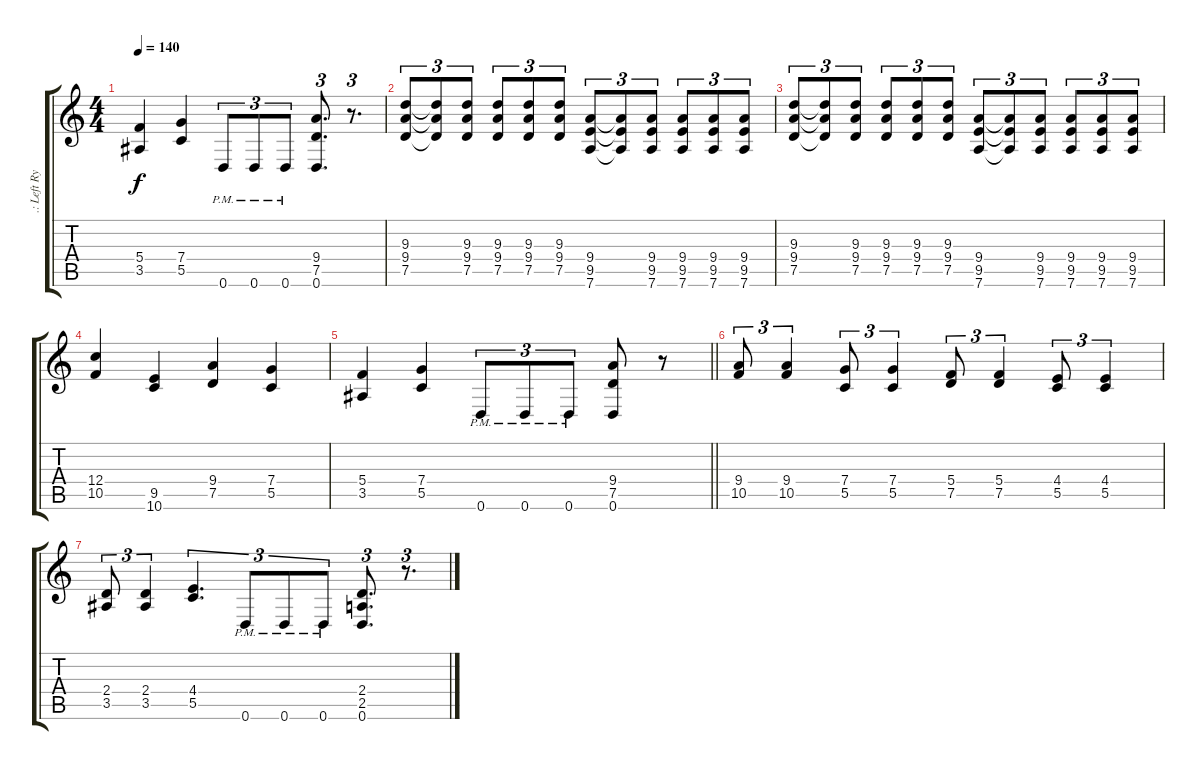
\track (".: Left Rythm Guitar :." ".: Left Ry") {mute instrument overdrivenguitar}
\staff {score tabs}
\tuning (D4 A3 F3 C3 G2 D2) {hide}
\ts (4 4)
\tempo 140
\clef g2
\ks c
(5.4 3.5).4{dy f} (7.4 5.5).4 0.6{pm}.8{tu (3 2)} 0.6{pm}.8{tu (3 2)} 0.6{pm}.8{tu (3 2)} (9.4 7.5 0.6).8{d tu (3 2)} r.8{d tu (3 2)} |
(9.3 9.4 7.5).8{tu (3 2)} (9.3{t} 9.4{t} 7.5{t}).8{tu (3 2)} (9.3 9.4 7.5).8{tu (3 2)} (9.3 9.4 7.5).8{tu (3 2)} (9.3 9.4 7.5).8{tu (3 2)} (9.3 9.4 7.5).8{tu (3 2)} (9.4 9.5 7.6).8{tu (3 2)} (9.4{t} 9.5{t} 7.6{t}).8{tu (3 2)} (9.4 9.5 7.6).8{tu (3 2)} (9.4 9.5 7.6).8{tu (3 2)} (9.4 9.5 7.6).8{tu (3 2)} (9.4 9.5 7.6).8{tu (3 2)} |
(9.3 9.4 7.5).8{tu (3 2)} (9.3{t} 9.4{t} 7.5{t}).8{tu (3 2)} (9.3 9.4 7.5).8{tu (3 2)} (9.3 9.4 7.5).8{tu (3 2)} (9.3 9.4 7.5).8{tu (3 2)} (9.3 9.4 7.5).8{tu (3 2)} (9.4 9.5 7.6).8{tu (3 2)} (9.4{t} 9.5{t} 7.6{t}).8{tu (3 2)} (9.4 9.5 7.6).8{tu (3 2)} (9.4 9.5 7.6).8{tu (3 2)} (9.4 9.5 7.6).8{tu (3 2)} (9.4 9.5 7.6).8{tu (3 2)} |
(12.4 10.5).4 (9.5 10.6).4 (9.4 7.5).4 (7.4 5.5).4 |
\barLineRight lightlight
(5.4 3.5).4 (7.4 5.5).4 0.6{pm}.8{tu (3 2)} 0.6{pm}.8{tu (3 2)} 0.6{pm}.8{tu (3 2)} (9.4 7.5 0.6).8 r.8 |
\section ("" "")
(9.4 10.5).8{tu (3 2)} (9.4 10.5).4{tu (3 2)} (7.4 5.5).8{tu (3 2)} (7.4 5.5).4{tu (3 2)} (5.4 7.5).8{tu (3 2)} (5.4 7.5).4{tu (3 2)} (4.4 5.5).8{tu (3 2)} (4.4 5.5).4{tu (3 2)} |
(2.4 3.5).8{tu (3 2)} (2.4 3.5).4{tu (3 2)} (4.4 5.5).4{d tu (3 2)} 0.6{pm}.8{tu (3 2)} 0.6{pm}.8{tu (3 2)} 0.6{pm}.8{tu (3 2)} (2.4 2.5 0.6).8{d tu (3 2)} r.8{d tu (3 2)}
